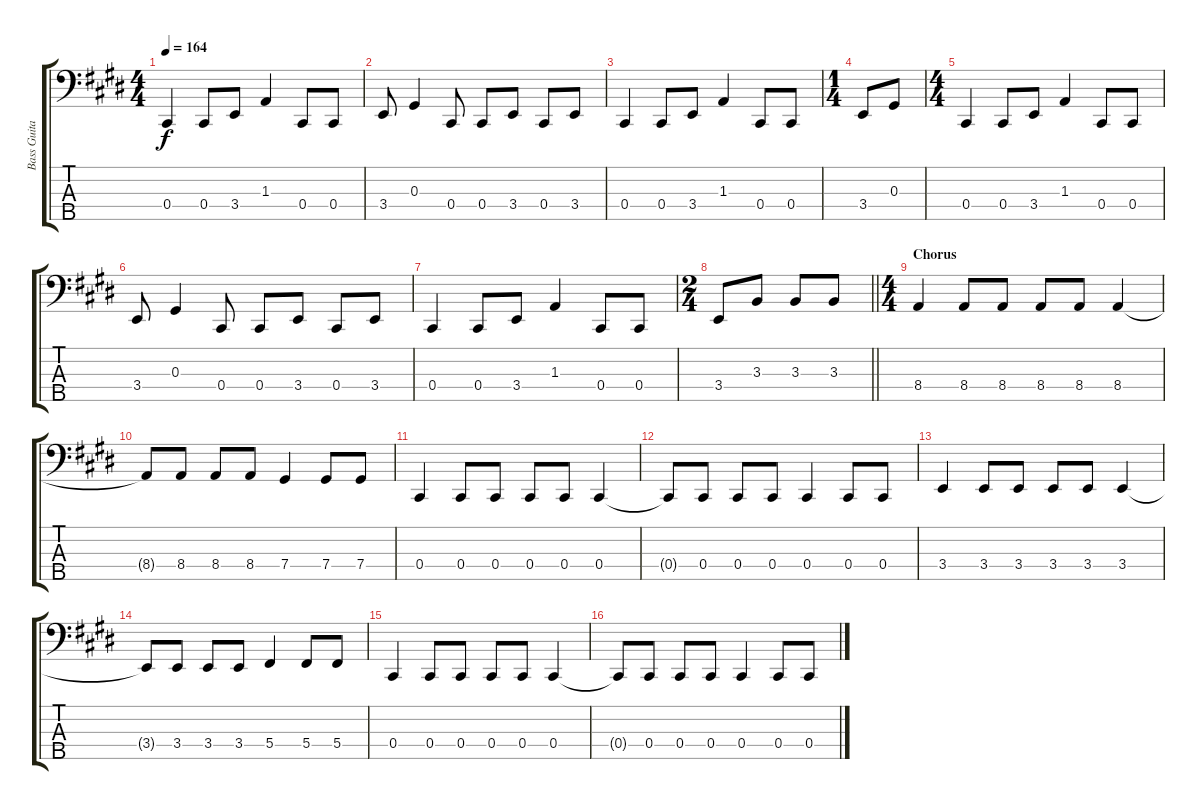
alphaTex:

\track ("Bass Guitar" "Bass Guita") {instrument electricbassfinger}
\staff {score tabs}
\tuning (Gb2 Db2 Ab1 Db1 Ab0) {hide}
\ts (4 4)
\tempo 164
\clef f4
\ks e
0.4.4{dy f} 0.4.8 3.4.8 1.3.4 0.4.8 0.4.8 |
3.4.8 0.3.4 0.4.8 0.4.8 3.4.8 0.4.8 3.4.8 |
0.4.4 0.4.8 3.4.8 1.3.4 0.4.8 0.4.8 |
\ts (1 4)
3.4.8 0.3.8 |
\ts (4 4)
0.4.4 0.4.8 3.4.8 1.3.4 0.4.8 0.4.8 |
3.4.8 0.3.4 0.4.8 0.4.8 3.4.8 0.4.8 3.4.8 |
0.4.4 0.4.8 3.4.8 1.3.4 0.4.8 0.4.8 |
\ts (2 4)
\barLineRight lightlight
3.4.8 3.3.8 3.3.8 3.3.8 |
\ts (4 4)
\section ("" "Chorus")
8.4.4 8.4.8 8.4.8 8.4.8 8.4.8 8.4.4 |
8.4{t}.8 8.4.8 8.4.8 8.4.8 7.4.4 7.4.8 7.4.8 |
0.4.4 0.4.8 0.4.8 0.4.8 0.4.8 0.4.4 |
0.4{t}.8 0.4.8 0.4.8 0.4.8 0.4.4 0.4.8 0.4.8 |
3.4.4 3.4.8 3.4.8 3.4.8 3.4.8 3.4.4 |
3.4{t}.8 3.4.8 3.4.8 3.4.8 5.4.4 5.4.8 5.4.8 |
0.4.4 0.4.8 0.4.8 0.4.8 0.4.8 0.4.4 |
0.4{t}.8 0.4.8 0.4.8 0.4.8 0.4.4 0.4.8 0.4.8
